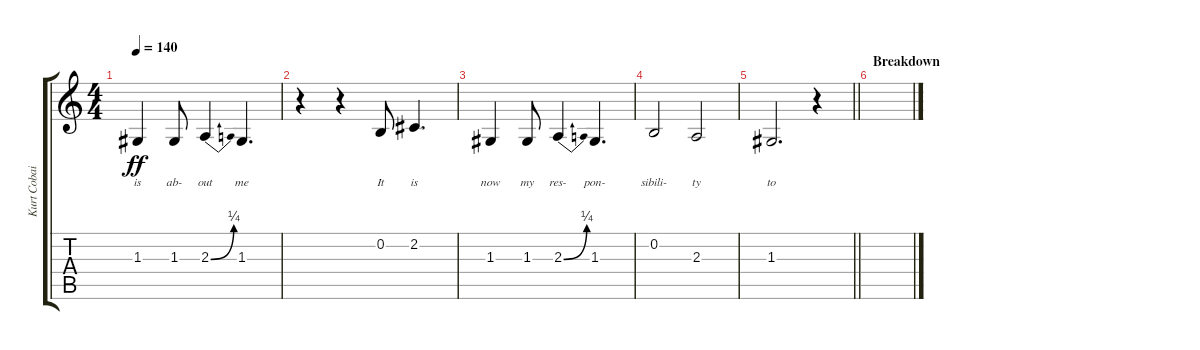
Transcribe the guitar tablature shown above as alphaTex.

\track ("Kurt Cobain (Voz)" "Kurt Cobai") {instrument flute}
\staff {score tabs}
\tuning (E4 B3 G3 D3 A2 E2) {hide}
\ts (4 4)
\tempo 140
\clef g2
\ks c
1.3.4{lyrics (0 "is") lyrics (1 "") lyrics (2 "") lyrics (3 "") lyrics (4 "") dy ff} 1.3.8{lyrics (0 "ab-") lyrics (1 "") lyrics (2 "") lyrics (3 "") lyrics (4 "")} 2.3{be (bend 0 0 60 1)}.4{lyrics (0 "out") lyrics (1 "") lyrics (2 "") lyrics (3 "") lyrics (4 "")} 1.3.4{d lyrics (0 "me") lyrics (1 "") lyrics (2 "") lyrics (3 "") lyrics (4 "")} |
r.4 r.4 0.2.8{lyrics (0 "It") lyrics (1 "") lyrics (2 "") lyrics (3 "") lyrics (4 "")} 2.2.4{d lyrics (0 "is") lyrics (1 "") lyrics (2 "") lyrics (3 "") lyrics (4 "")} |
1.3.4{lyrics (0 "now") lyrics (1 "") lyrics (2 "") lyrics (3 "") lyrics (4 "")} 1.3.8{lyrics (0 "my") lyrics (1 "") lyrics (2 "") lyrics (3 "") lyrics (4 "")} 2.3{be (bend 0 0 60 1)}.4{lyrics (0 "res-") lyrics (1 "") lyrics (2 "") lyrics (3 "") lyrics (4 "")} 1.3.4{d lyrics (0 "pon-") lyrics (1 "") lyrics (2 "") lyrics (3 "") lyrics (4 "")} |
0.2.2{lyrics (0 "sibili-") lyrics (1 "") lyrics (2 "") lyrics (3 "") lyrics (4 "")} 2.3.2{lyrics (0 "ty") lyrics (1 "") lyrics (2 "") lyrics (3 "") lyrics (4 "")} |
\barLineRight lightlight
1.3.2{d lyrics (0 "to") lyrics (1 "") lyrics (2 "") lyrics (3 "") lyrics (4 "")} r.4 |
\section ("" "Breakdown")
